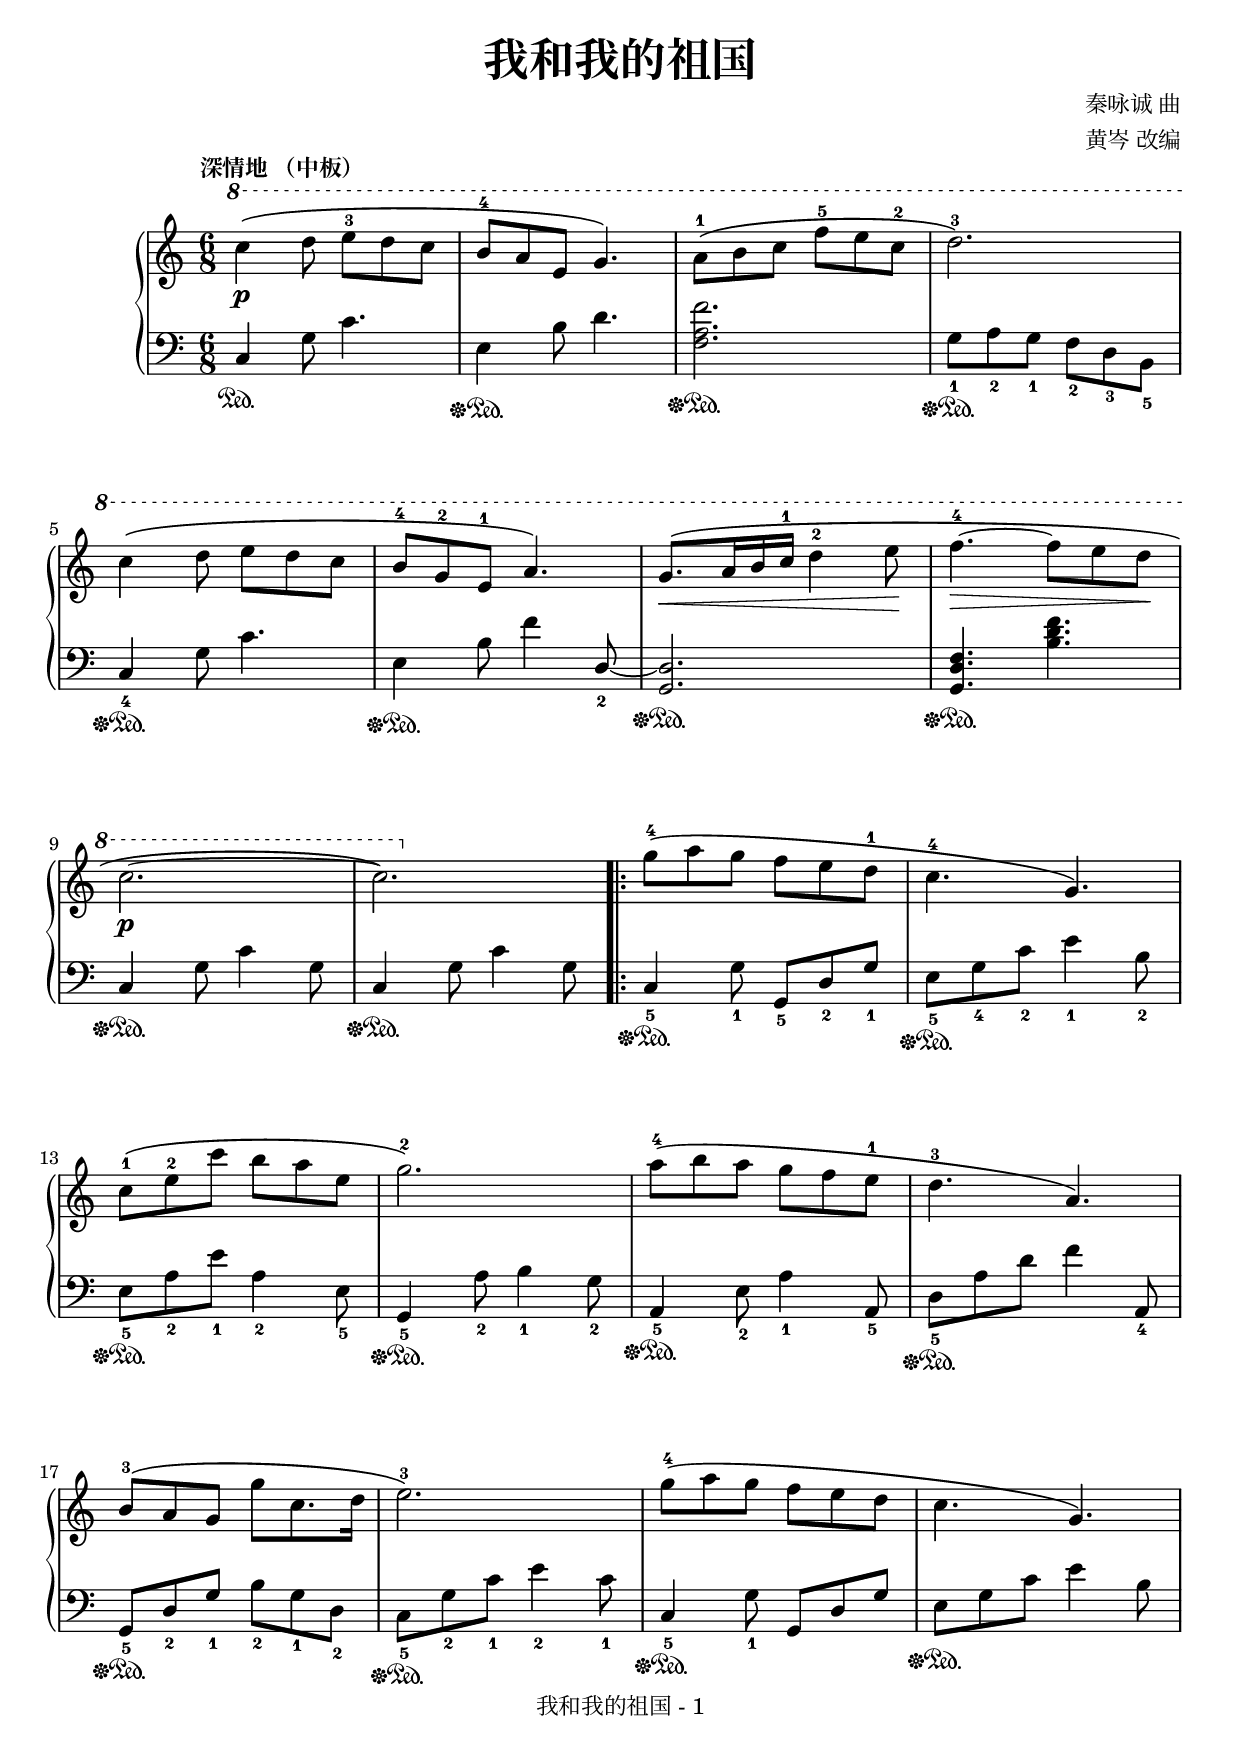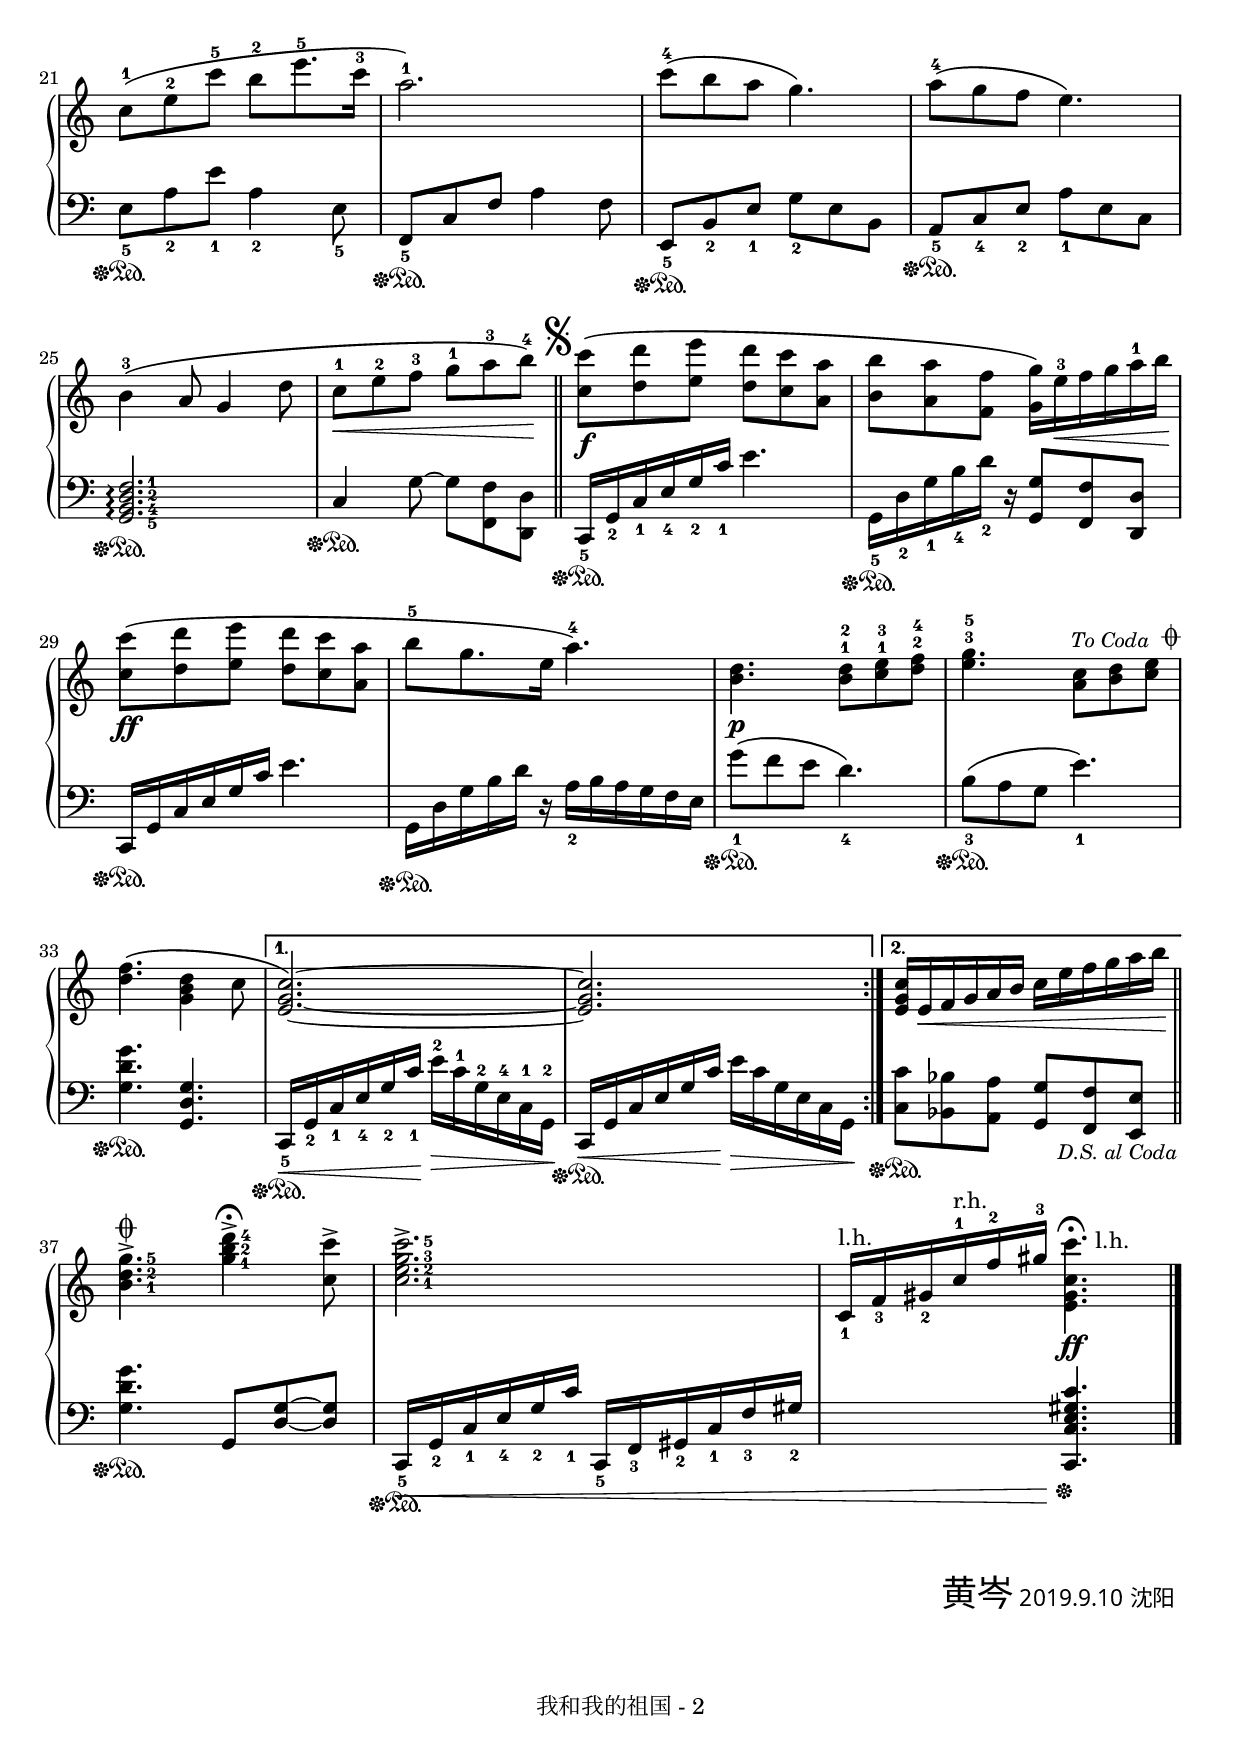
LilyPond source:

\version "2.18.2"

songName = "我和我的祖国"
\include "../lib/paper-footer.ily"
\version "2.18.2"
% 提供最常用的 D.C. al Fine 或 D.S. al Fine 重复的方法
% LilyPond目前没有相应的解决方案，所以只能自己写一些代码片断来简化书写过程。


% 实现 D.C. al Fine 或 D.S. al Fine 的重复
% 代码来自 
%    http://lilypond.1069038.n5.nabble.com/D-C-al-fine-td186747.html
%
% 因为显示符号相对复杂，所以在函数中不提供显示符号的功能，而是在文件后面提供了一些显示的命令。
%
% 已知Bug: 
%  1. 编译时会提示： warning: cannot end volta spanner ，不过不影响使用
%  2. 如果 firstpart 恰好是以一个 \repeat volta x 结尾，该 repeat 的重复小节线 ":|"  
%     会被替换成普通的竖线 "|" ，这时，需要手工指定 \bar ":|."
%  3. 如果 secondpart 恰好是以一个 \repeat volta x 开头，该 repeat 的重复小节线 "|:"
%     会被替换成普通的竖线 "|" ，这时，需要手工指定 \bar ".|:"
repeatfine =
#(define-music-function (parser location firstpart secondpart)
(ly:music? ly:music?)
   #{
     \repeat volta 2 {
       $firstpart
     }
     \alternative {
       {
         \set Score.repeatCommands = #'((volta #f))
         $secondpart
       }
       {
         \set Score.repeatCommands = #'((volta #f))
       }
     }
   #})


% 提供一些重复标记
% 如果显示的位置不合适，可以参考 
%   http://lilypond.org/doc/v2.18/Documentation/notation/formatting-text#text-alignment 
% 中的例子，进行移动。
% 如:  \markup { \translate #'(-4 . -5) \toCoda }
% 
% Unlike text scripts, rehearsal marks cannot be stacked at a particular
% point in a score: only one RehearsalMark object is created.
% 前一版本使用 \mark \markup { ... } ，导致四手联弹曲子中只能显示一个 D.C. al Fine ，
% 所以现在将其定义为 \markup { ... }
#(define-markup-command (repeatSymbol layout props text) (markup?)
  (interpret-markup layout props
    #{
      \markup {
        \italic { $text }
      }
    #}))

dc = \markup \repeatSymbol #"D.C."
ds = \markup \repeatSymbol #"D.S."
dcalFine = \markup \repeatSymbol #"D.C. al Fine"
dsalCoda = \markup \repeatSymbol #"D.S. al Coda"
dsalFine = \markup \repeatSymbol #"D.S. al Fine"
fine   = \markup \repeatSymbol #"Fine"
toCoda = \markup \repeatSymbol { \lower #1 "To Coda " { \musicglyph #"scripts.coda"} }


% 提供一些重复标记
% 如果显示的位置不合适，可以参考命令定义，在自己的代码中使用进行一些调整。
% 如:  \once \override Score.RehearsalMark.direction = #DOWN \dcalFine-mark
define-mark-symbol = #(define-music-function (parser location label) (markup?)
  #{
    % the align part
    \once \override Score.RehearsalMark.break-visibility = #begin-of-line-invisible
    % \once \override Score.RehearsalMark.direction = #DOWN
    \once \override Score.RehearsalMark.self-alignment-X = #RIGHT
    
    \once \override Score.RehearsalMark.font-size = #-1
    % \once \override Score.RehearsalMark.extra-offset = #'( -1 . -1 )
    \mark \markup { \italic { $label } }
  #})
dc-mark = \define-mark-symbol #"D.C."
ds-mark = \define-mark-symbol #"D.S."
dcalFine-mark = \define-mark-symbol #"D.C. al Fine"
dsalCoda-mark = \define-mark-symbol #"D.S. al Coda"
dsalFine-mark = \define-mark-symbol #"D.S. al Fine"
fine-mark = \define-mark-symbol #"Fine"
toCoda-mark = \define-mark-symbol \markup { { \lower #1 "To Coda " { \musicglyph #"scripts.coda"} } } 


\header {
  title = \markup { \fontsize #2 \songName }
  composer = "秦咏诚 曲"
  arranger = "黄岑 改编"
}

keyTime = {
  \key c \major
  \time 6/8
  \numericTimeSignature
}


upper_repeat = \relative c'' {
  <c c'>8\f\( <d d'> <e e'> <d d'> <c c'> <a a'> |
  <b b'>8 <a a'> <f f'> <g g'>16\) e'-3\< f g a-1 b\! |\break
  
  <c, c'>8\ff\( <d d'> <e e'> <d d'> <c c'> <a a'> |
  b'8-5 g8. e16 a4.-4\) |
  <b, d>4.\p q8-1-2 <c e>-1-3 <d f>-2-4 |
  <e g>4.-3-5 <a, c>8 <b d> <c e> |\break 
}

upper = \relative c'' {
  \clef treble
  \keyTime
  \tempo "深情地 （中板）"
  \override Hairpin.to-barline = ##f
  \set fingeringOrientations = #'(right)
  
  \ottava #1
  c'4\p\( d8 e-3 d c |
  b8-4 a e g4.\) |
  a8-1\( b c f-5 e c-2 |
  d2.-3\) |\break
  
  c4\( d8 e d c |
  b8-4 g-2 e-1 a4.\) |
  g8.\(\< a16 b c-1 d4-2 e8\! |
  f4.-4~\> f8 e d\! |\break
  
  c2.~\p |
  c2.\)\ottava #0 |
  \repeat volta 2 {
    g8-4\( a g f e d-1 |
    c4.-4 g\) |\break
    
    c8-1\( e-2 c' b a e |
    g2.-2\) |
    a8-4\( b a g f e-1 |
    d4.-3 a\) |\break
    
    b8-3\( a g g' c,8. d16 |
    e2.-3\) 
    g8-4\( a g f e d |
    c4. g\) |\break\pageBreak
    
    c8-1\( e-2 c'-5 b-2 e8.-5 c16-3 | % 我在其他人的谱子中看到的是 d8，不过黄老师认为 e 更好听，所以这里按照她的意见写成 e8.
    a2.-1\) |
    c8-4\( b a g4.\) |
    a8-4\( g f e4.\) |\break
    
    b4-3\( a8 g4 d'8 |
    c8-1\< e-2 f-3 g-1 a-3 b-4\!\) |\bar "||"\mark \markup { \musicglyph #"scripts.segno" }
    \upper_repeat
    \toCoda-mark
    
    <d, f>4.\( <g, b d>4 c8 |
  }
  \alternative {
    {
      <e, g c>2.\)~ |
      q2. |
    }
    {
      q16 e16\< f g a b c e f g a b\! |\bar"||" \once \override Score.RehearsalMark.direction = #DOWN \dsalCoda-mark \break
      \tag #'midi {
        \upper_repeat
      }
    }
  }
  
  <b,-1 d-2 g-5>4.->\coda <g'-1 b-2 d-4>4->\fermata <c, c'>8-> |
  <c-1 e-2 g-3 c-5>2.-> |
  s4. <e, gis c c'>4.\ff\fermata^\markup{\translate #'(3 . 1)"l.h."}
  |\bar "|."
}

% 因为本首曲子大量使用踏板，为了减少代码量，定义缩写
On=\sustainOn
Off=\sustainOff
Switch=\sustainOff\sustainOn

lower_repeat = \relative c {
  c,16_5\Switch g'_2 c_1 e_4 g_2 c_1 e4. |
  g,,16_5\Switch d'_2 g_1 b_4 d_2 r16 <g,, g'>8 <f f'> <d d'> |\break
  
  c16\Switch g' c e g c e4. |
  g,,16\Switch d' g b d r a16_2 b a g f e |
  g'8_1\Switch\( f e d4._4\) |
  b8_3\Switch\( a g e'4._1\) |\break
}

lower = \relative c {
  \clef bass
  \keyTime
  \override Hairpin.to-barline = ##f
  \dynamicUp
  \set fingeringOrientations = #'(right)
  
  c4\On g'8 c4. |
  e,4\Switch b'8 d4. |
  <f, a f'>2.\Switch |
  g8_1\Switch a_2 g_1 f_2 d_3 b_5 |\break
  
  c4_4\Switch g'8 c4. |
  e,4\Switch b'8 f'4 \once \stemUp d,8_2~ |
  <g, d'>2.\Switch |
  <g d' f>4.\Switch <b' d f>4. |\break
  
  c,4\Switch g'8 c4 g8 |
  c,4\Switch g'8 c4 g8 |
  \repeat volta 2 {
    c,4_5\Switch g'8_1 g,_5 d'_2 g_1 |
    e8_5\Switch g_4 c_2 e4_1 b8_2 |\break
    
    e,8_5\Switch a_2 e'_1 a,4_2 e8_5 |
    g,4_5\Switch a'8_2 b4_1 g8_2 |
    a,4_5\Switch e'8_2 a4_1 a,8_5 |
    d8_5\Switch a' d f4 a,,8_4 |\break
    
    g8_5\Switch d'_2 g_1 b_2 g_1 d_2 |
    c8_5\Switch g'_2 c_1 e4_2 c8_1 |
    c,4_5\Switch g'8_1 g, d' g |
    e8\Switch g c e4 b8 |\break\pageBreak
    
    e,8_5\Switch a_2  e'_1 a,4_2 e8_5 |
    f,8_5\Switch c' f a4 f8 |
    e,8_5\Switch b'_2 e_1 g_2 e b |
    a8_5\Switch c_4 e_2 a_1 e c |\break
    
    <g-5 b-4 d-2 f-1>2.\Switch\arpeggio |
    c4\Switch g'8~ \stemDown g <f, f'> <d d'> \stemNeutral |\bar"||"
    \lower_repeat
    
    <g' d' g>4.\Switch <g, d' g> |
  }
  \alternative {
    {
      c,16_5_\<\Switch g'_2 c_1 e_4 g_2 c_1\! e-2_\> c-1 g-2 e-4 c-1 g-2\! |
      c,16_\<\Switch g' c e g c\! e_\> c g e c g\! |
    }
    {
      <c c'>8\Switch <bes bes'> <a a'> <g g'> <f f'> <e e'> |
      \tag #'midi {
        \lower_repeat
      }
    }
  }
  <g' d' g>4.\Switch g,8 <d' g>~ q |
  \once \override DynamicLineSpanner.Y-offset = #-7
  c,16_5_\<\Switch g'_2 c_1 e_4 g_2 c_1 c,,_5 f_3 gis_2 c_1 f_3 gis_2 |
  \change Staff = "upper" c16_1^\markup {"l.h."} f_3 gis_2 c-1^\markup {"r.h."} f-2 gis-3\!
  \change Staff = "lower" <c,,,, c' e gis c>4.\Off |
  
  \bar "|."
}

\score {
  \keepWithTag #'pdf
  % \keepWithTag #'midi
  \new PianoStaff <<
    \new Staff = "upper" \upper
    \new Staff = "lower" \lower
  >>
  \layout {
    % indent = 0\cm
  }
  % \midi { }
}

\score {
  \unfoldRepeats
  \keepWithTag #'midi
  \new PianoStaff <<
    \new Staff = "upper" \upper
    \new Staff = "lower" \lower
  >>
  \midi {
    \tempo 8 = 120
  }
}

\markup { \override #'(font-name . "楷体") \column {
  \fill-with-pattern #1 #RIGHT "" "" \line {
    \override #'(font-size . 4) {
      \with-url #"https://www.icourse163.org/u/mooc1464835902878" {黄岑}
    } 2019.9.10 沈阳 }
} }
\markup { \vspace #2 }

% 最后一个音的弹法：
% 1. 左手先弹一个八度 do-do，
% 2. 左手平移弹 mi, sol, do， 
% 3. 右手 mi, sol, do， 
% 4. 最后是左手弹do